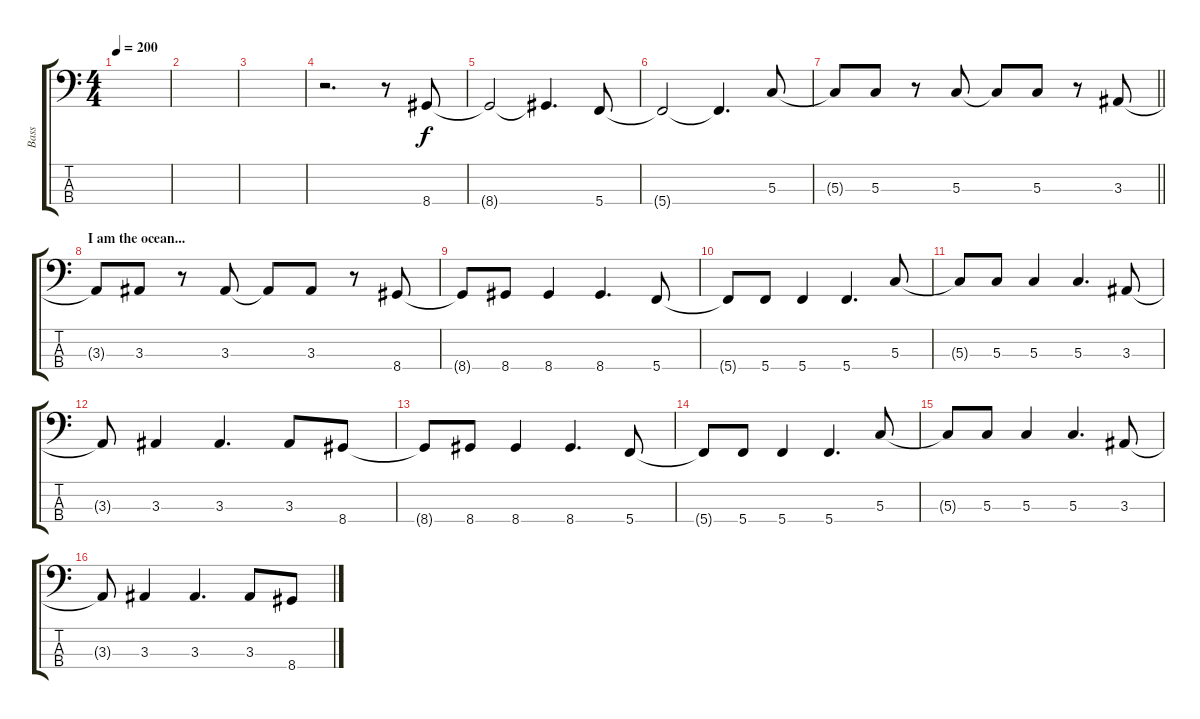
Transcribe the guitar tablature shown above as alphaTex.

\track ("Bass" "Bass") {instrument electricbassfinger}
\staff {score tabs}
\tuning (F2 C2 G1 C1) {hide}
\ts (4 4)
\tempo 200
\clef f4
\ks c
|
|
|
r.2{d} r.8 8.4.8{dy f} |
8.4{t}.2 8.4{t}.4{d} 5.4.8 |
5.4{t}.2 5.4{t}.4{d} 5.3.8 |
\barLineRight lightlight
5.3{t}.8 5.3.8 r.8 5.3.8 5.3{t}.8 5.3.8 r.8 3.3.8 |
\section ("" "I am the ocean...")
3.3{t}.8 3.3.8 r.8 3.3.8 3.3{t}.8 3.3.8 r.8 8.4.8 |
8.4{t}.8 8.4.8 8.4.4 8.4.4{d} 5.4.8 |
5.4{t}.8 5.4.8 5.4.4 5.4.4{d} 5.3.8 |
5.3{t}.8 5.3.8 5.3.4 5.3.4{d} 3.3.8 |
3.3{t}.8 3.3.4 3.3.4{d} 3.3.8 8.4.8 |
8.4{t}.8 8.4.8 8.4.4 8.4.4{d} 5.4.8 |
5.4{t}.8 5.4.8 5.4.4 5.4.4{d} 5.3.8 |
5.3{t}.8 5.3.8 5.3.4 5.3.4{d} 3.3.8 |
3.3{t}.8 3.3.4 3.3.4{d} 3.3.8 8.4.8
